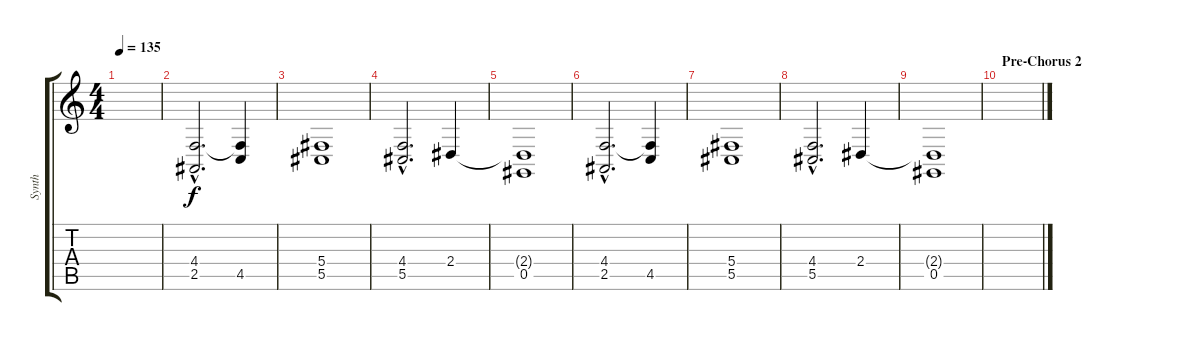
\track ("Synth" "Synth") {instrument stringensemble1}
\staff {score tabs}
\tuning (Eb4 Bb3 Gb3 Db3 Ab2 Eb2) {hide}
\ts (4 4)
\tempo 135
\clef g2
\ks c
|
(4.4{hac} 2.5{hac}).2{d} (4.4{t} 4.5).4 |
(5.4 5.5).1 |
(4.4{hac} 5.5{hac}).2{d} 2.4.4 |
(2.4{t} 0.5).1 |
(4.4{hac} 2.5{hac}).2{d} (4.4{t} 4.5).4 |
(5.4 5.5).1 |
(4.4{hac} 5.5{hac}).2{d} 2.4.4 |
(2.4{t} 0.5).1 |
\section ("" "Pre-Chorus 2")
